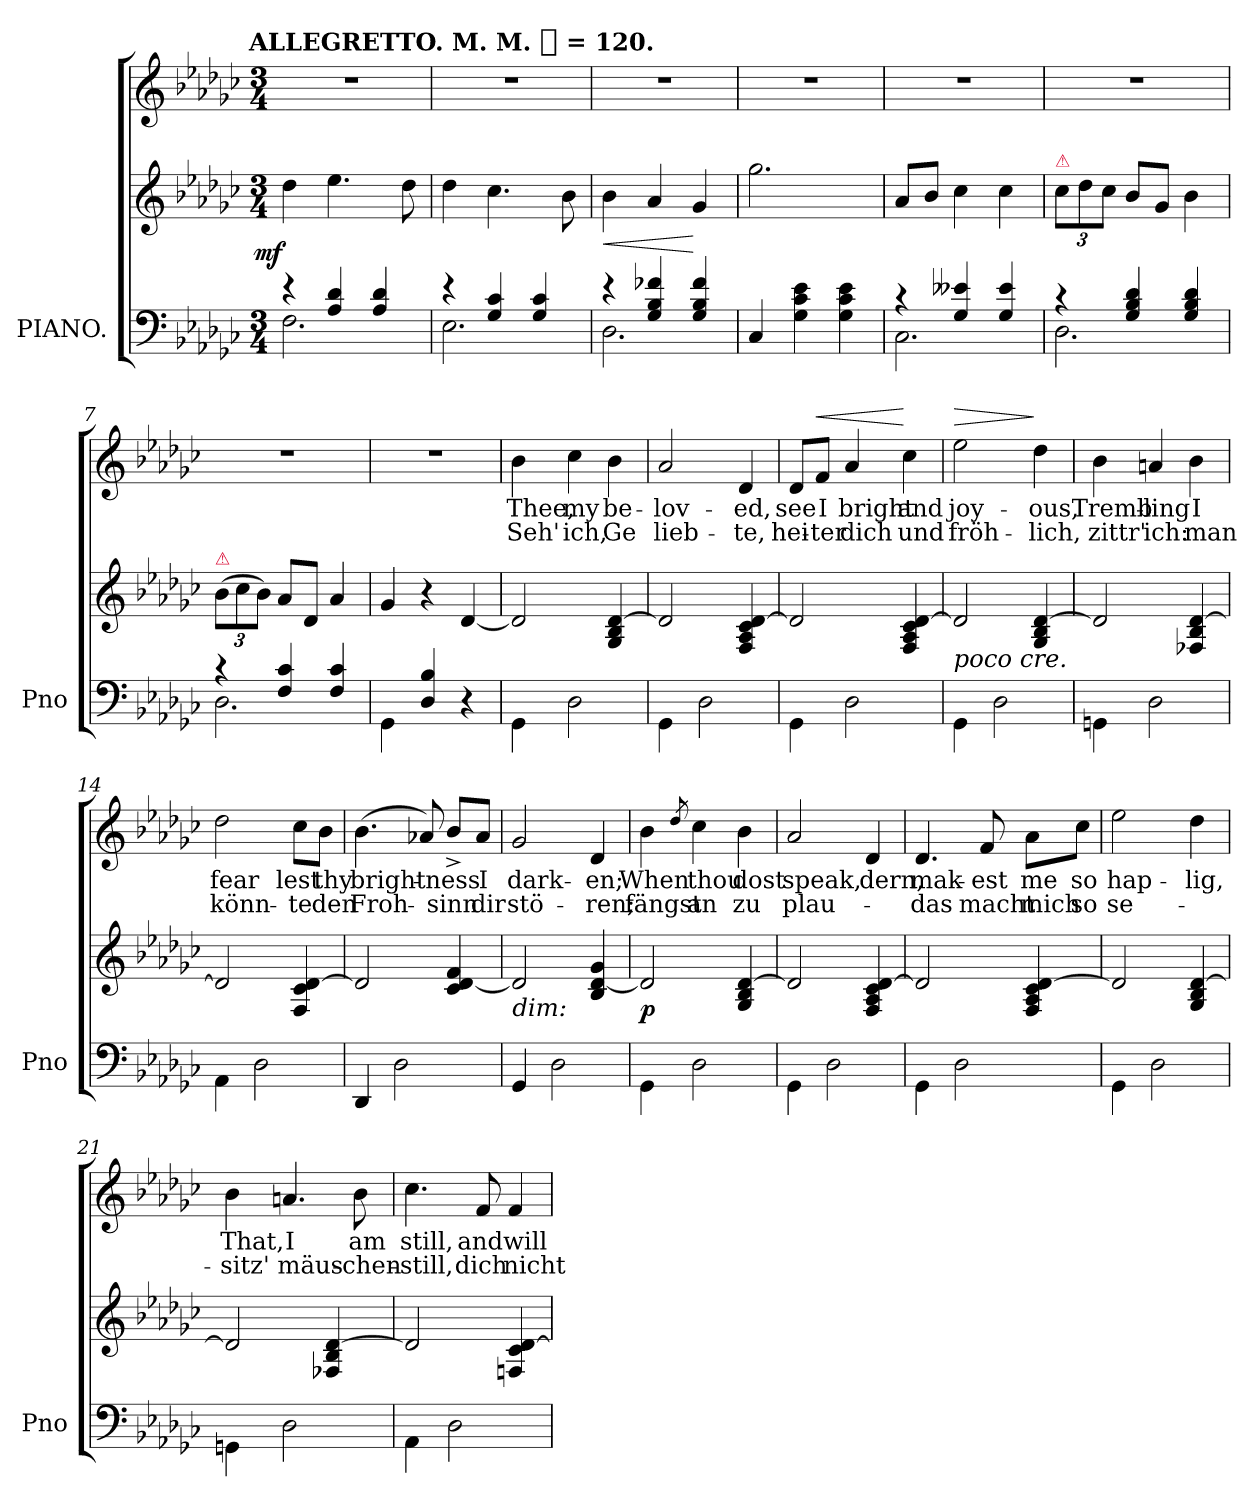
**kern	**kern	**dynam	**kern	**text	**text	**dynam
*part2	*part2	*part2	*part1	*part1	*part1	*part1
*staff3	*staff2	*staff2/3	*staff1	*staff1	*staff1	*staff1
*I"PIANO.	*	*	*	*	*	*
*I'Pno	*	*	*	*	*	*
*clefF4	*clefG2	*	*clefG2	*	*	*
*k[b-e-a-d-g-c-]	*k[b-e-a-d-g-c-]	*	*k[b-e-a-d-g-c-]	*	*	*
!!LO:TX:omd:t=ALLEGRETTO. M. M. [quarter] = 120.
*M3/4	*M3/4	*	*M3/4	*	*	*
*MM120	*MM120	*	*MM120	*	*	*
=1	=1	=1	=1	=1	=1	=1
*^	*	*	*	*	*	*
!	!	!	!LO:DY:rj	!	!	!	!
4re	2.F	4dd-	mf	2.rdd	.	.	.
4A- 4d-	.	4.ee-	.	.	.	.	.
4A- 4d-	.	.	.	.	.	.	.
.	.	8dd-	.	.	.	.	.
=2	=2	=2	=2	=2	=2	=2	=2
4re	2.E-	4dd-	.	2.rdd	.	.	.
4G- 4c-	.	4.cc-	.	.	.	.	.
4G- 4c-	.	.	.	.	.	.	.
.	.	8b-	.	.	.	.	.
=3	=3	=3	=3	=3	=3	=3	=3
4re	2.D-	4b-\	<	2.rdd	.	.	.
4G- 4B- 4f-X	.	4a-	.	.	.	.	.
4G- 4B- 4f-	.	4g-	[	.	.	.	.
*v	*v	*	*	*	*	*	*
=4	=4	=4	=4	=4	=4	=4
4C-	2.gg-	.	2.rdd	.	.	.
4G- 4c- 4e-	.	.	.	.	.	.
4G- 4c- 4e-	.	.	.	.	.	.
=5	=5	=5	=5	=5	=5	=5
*^	*	*	*	*	*	*
4rc	2.C-	8a-L	.	2.rdd	.	.	.
.	.	8b-J	.	.	.	.	.
4G- 4e--X	.	4cc-	.	.	.	.	.
4G- 4e--	.	4cc-	.	.	.	.	.
=6	=6	=6	=6	=6	=6	=6	=6
!	!	!LO:TX:a:color=crimson:t=⚠	!	!	!	!	!
4rc	2.D-	12cc-L	.	2.rdd	.	.	.
.	.	12dd-	.	.	.	.	.
.	.	12cc-J	.	.	.	.	.
4G- 4B- 4d-	.	8b-L	.	.	.	.	.
.	.	8g-J	.	.	.	.	.
4G- 4B- 4d-	.	4b-\	.	.	.	.	.
=7	=7	=7	=7	=7	=7	=7	=7
!	!	!LO:TX:a:color=crimson:t=⚠	!	!	!	!	!
4rc	2.D-	(>12b-\L	.	2.rdd	.	.	.
.	.	12cc-	.	.	.	.	.
.	.	12b-J)	.	.	.	.	.
4F 4c-	.	8a-L	.	.	.	.	.
.	.	8d-J	.	.	.	.	.
4F 4c-	.	4a-	.	.	.	.	.
*v	*v	*	*	*	*	*	*
=8	=8	=8	=8	=8	=8	=8
4GG-\	4g-	.	2.rdd	.	.	.
4D-/ 4B-/	4r	.	.	.	.	.
4r	[4d-	.	.	.	.	.
=9	=9	=9	=9	=9	=9	=9
4GG-\	2d-]	.	4b-	Thee,	Seh'	.
2D-	.	.	4cc-	my	ich,	.
.	4G-/ 4B-/ [4d-/	.	4b-	be-	-Ge	.
=10	=10	=10	=10	=10	=10	=10
4GG-\	2d-]	.	2a-	-lov-	-lieb-	.
2D-	.	.	.	.	.	.
.	4F/ 4A-/ 4c-/ [4d-/	.	4d-	-ed,	-te,	.
=11	=11	=11	=11	=11	=11	=11
4GG-\	2d-]	.	8d-/L	see	hei-	.
!	!	!	!	!	!	!LO:HP:a
.	.	.	8f/J	I	-ter	<
2D-	.	.	4a-	bright	dich	.
.	4F/ 4A-/ 4c-/ [4d-/	.	4cc-	and	und	[
=12	=12	=12	=12	=12	=12	=12
!	!LO:TX:b:i:t=poco cre.	!	!	!	!	!
!	!	!	!	!	!	!LO:HP:a
4GG-\	2d-]	.	2ee-	joy-	fröh-	>
2D-	.	.	.	.	.	.
.	4G-/ 4B-/ [4d-/	.	4dd-	-ous,	-lich,	]
=13	=13	=13	=13	=13	=13	=13
4GGn\	2d-]	.	4b-	Tremb-	zittr'	.
2D-	.	.	4an	-ling	ich:	.
.	4F-X/ 4B-/ [4d-/	.	4b-	I	man	.
=14	=14	=14	=14	=14	=14	=14
4AA-\	2d-]	.	2dd-	fear	könn-	.
2D-	.	.	.	.	.	.
.	4F/ 4c-/ [4d-/	.	8cc-\L	lest	-te	.
.	.	.	8b-\J	thy	den	.
=15	=15	=15	=15	=15	=15	=15
4DD-/	2d-]	.	(>4.b-\	bright-	Froh-	.
2D-	.	.	.	.	.	.
.	.	.	8a-X/)	.	.	.
.	4c- [4d- 4f	.	8b-^>/L	-ness	-sinn	.
.	.	.	8a-/J	I	dir	.
=16	=16	=16	=16	=16	=16	=16
!	!LO:TX:c:i:t=dim&colon;	!	!	!	!	!
4GG-	2d-]	.	2g-	dark-	stö-	.
2D-\	.	.	.	.	.	.
.	4B- [4d- 4g-	.	4d-	-en;	-ren;	.
=17	=17	=17	=17	=17	=17	=17
4GG-\	2d-]	p	4b-	When	fängst	.
.	.	.	8qdd-/	.	.	.
2D-	.	.	4cc-	thou	an	.
.	4G-/ 4B-/ [4d-/	.	4b-	dost	zu	.
=18	=18	=18	=18	=18	=18	=18
4GG-\	2d-]	.	2a-	speak,	plau-	.
2D-	.	.	.	.	.	.
.	4F/ 4A-/ 4c-/ [4d-/	.	4d-	-dern,	.	.
=19	=19	=19	=19	=19	=19	=19
4GG-\	2d-]	.	4.d-	mak-	das	.
2D-	.	.	.	.	.	.
.	.	.	8f	-est	macht	.
.	4F/ 4A-/ 4c-/ [4d-/	.	8a-\L	me	mich	.
.	.	.	8cc-\J	so	so	.
=20	=20	=20	=20	=20	=20	=20
4GG-\	2d-]	.	2ee-	hap-	se-	.
2D-	.	.	.	.	.	.
.	4G-/ 4B-/ [4d-/	.	4dd-	-lig,	.	.
=21	=21	=21	=21	=21	=21	=21
4GGn\	2d-]	.	4b-	That,	sitz'	.
2D-	.	.	4.an/	I	mäus-	.
.	4F-X/ 4B-/ [4d-/	.	.	.	.	.
.	.	.	8b-	am	-chen-	.
=22	=22	=22	=22	=22	=22	=22
4AA-\	2d-]	.	4.cc-	still,	-still,	.
2D-	.	.	.	.	.	.
.	.	.	8f	and	dich	.
.	4Fn/ 4c-/ [4d-/	.	4f	will	nicht	.
=	=	=	=	=	=	=
*-	*-	*-	*-	*-	*-	*-
